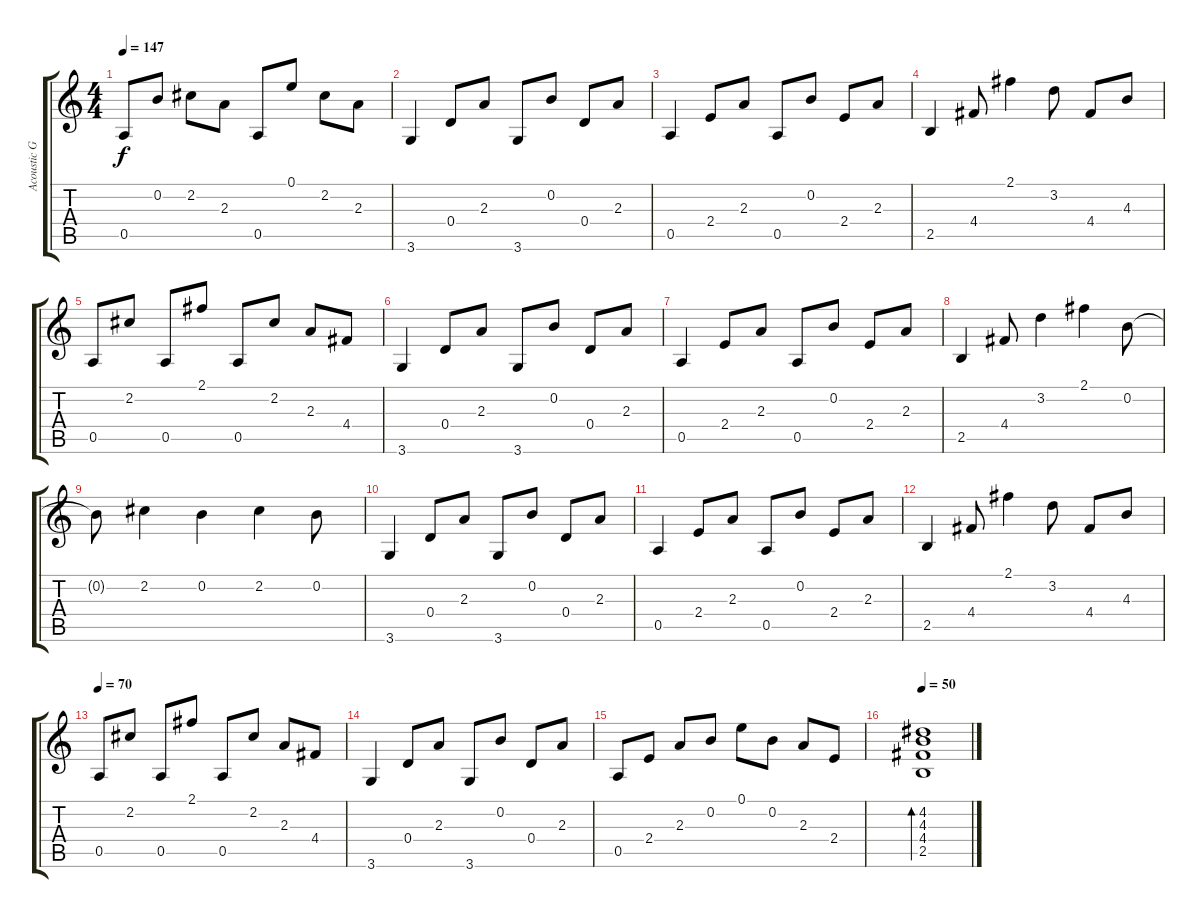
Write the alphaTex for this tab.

\track ("Acoustic Guitar 1" "Acoustic G") {instrument acousticguitarsteel}
\staff {score tabs}
\tuning (E4 B3 G3 D3 A2 E2) {hide}
\ts (4 4)
\tempo 147
\clef g2
\ks c
0.5.8{dy f} 0.2.8 2.2.8 2.3.8 0.5.8 0.1.8 2.2.8 2.3.8 |
3.6.4 0.4.8 2.3.8 3.6.8 0.2.8 0.4.8 2.3.8 |
0.5.4 2.4.8 2.3.8 0.5.8 0.2.8 2.4.8 2.3.8 |
2.5.4 4.4.8 2.1.4 3.2.8 4.4.8 4.3.8 |
0.5.8 2.2.8 0.5.8 2.1.8 0.5.8 2.2.8 2.3.8 4.4.8 |
3.6.4 0.4.8 2.3.8 3.6.8 0.2.8 0.4.8 2.3.8 |
0.5.4 2.4.8 2.3.8 0.5.8 0.2.8 2.4.8 2.3.8 |
2.5.4 4.4.8 3.2.4 2.1.4 0.2.8 |
0.2{t}.8 2.2.4 0.2.4 2.2.4 0.2.8 |
3.6.4 0.4.8 2.3.8 3.6.8 0.2.8 0.4.8 2.3.8 |
0.5.4 2.4.8 2.3.8 0.5.8 0.2.8 2.4.8 2.3.8 |
2.5.4 4.4.8 2.1.4 3.2.8 4.4.8 4.3.8 |
\tempo 70
0.5.8 2.2.8 0.5.8 2.1.8 0.5.8 2.2.8 2.3.8 4.4.8 |
3.6.4 0.4.8 2.3.8 3.6.8 0.2.8 0.4.8 2.3.8 |
0.5.8 2.4.8 2.3.8 0.2.8 0.1.8 0.2.8 2.3.8 2.4.8 |
\tempo 50
(4.2 4.3 4.4 2.5).1{bd 240}
